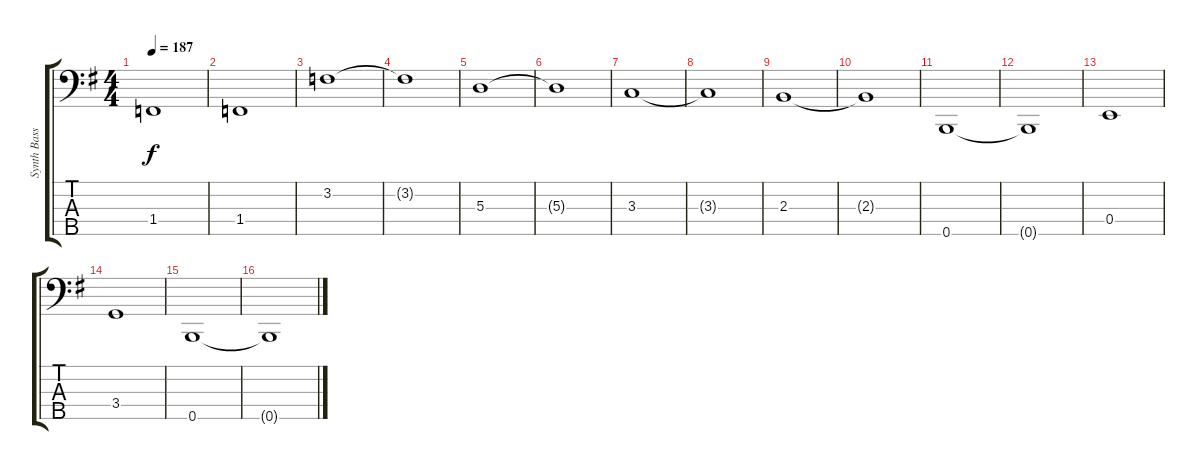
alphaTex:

\track ("Synth Bass" "Synth Bass") {instrument synthbass2}
\staff {score tabs}
\tuning (G2 D2 A1 E1 B0) {hide}
\ts (4 4)
\tempo 187
\clef f4
\ks g
1.4.1{dy f} |
1.4.1 |
3.2.1 |
3.2{t}.1 |
5.3.1 |
5.3{t}.1 |
3.3.1 |
3.3{t}.1 |
2.3.1 |
2.3{t}.1 |
0.5.1 |
0.5{t}.1 |
0.4.1 |
3.4.1 |
0.5.1 |
0.5{t}.1
